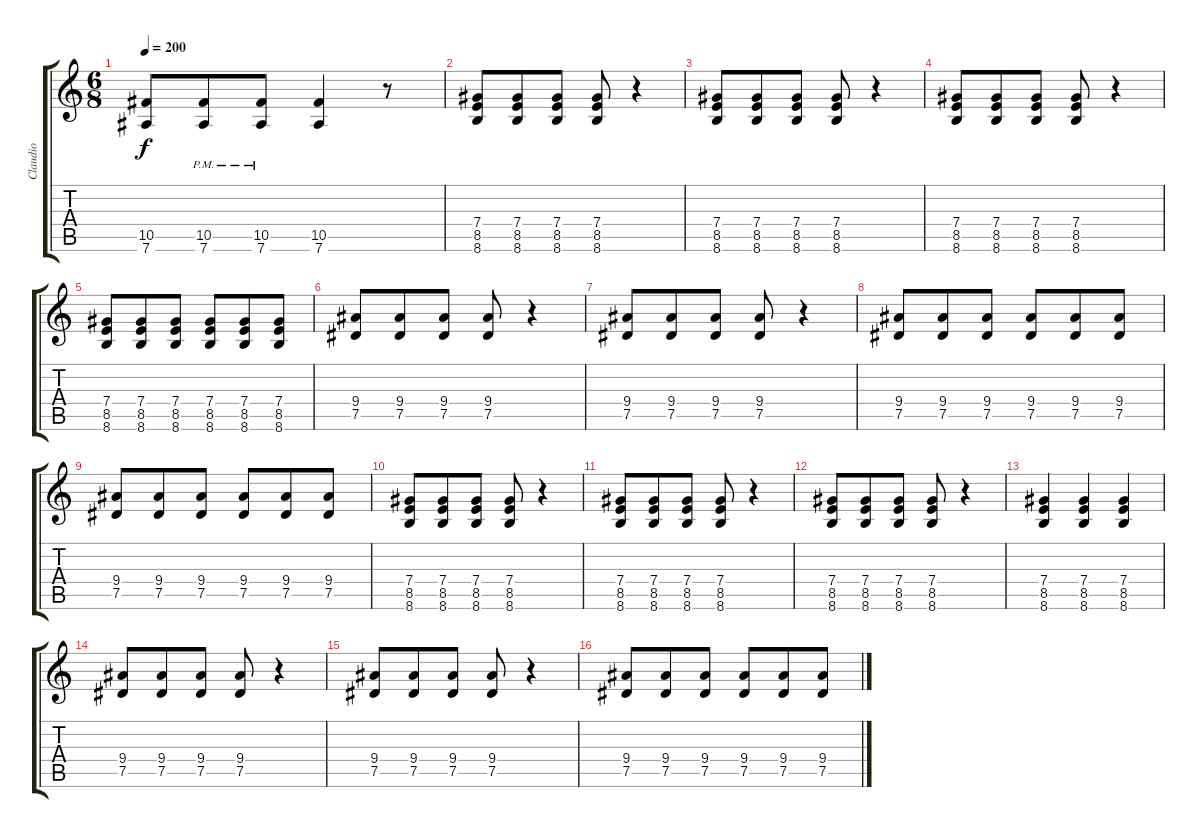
\track ("Claudio" "Claudio") {instrument overdrivenguitar}
\staff {score tabs}
\tuning (Eb4 Bb3 Gb3 Db3 Ab2 Eb2) {hide}
\ts (6 8)
\tempo 200
\clef g2
\ks c
(10.5 7.6).8{dy f} (10.5{pm} 7.6{pm}).8 (10.5{pm} 7.6{pm}).8 (10.5 7.6).4 r.8 |
(7.4 8.5 8.6).8{volume 11} (7.4 8.5 8.6).8 (7.4 8.5 8.6).8 (7.4 8.5 8.6).8 r.4 |
(7.4 8.5 8.6).8 (7.4 8.5 8.6).8 (7.4 8.5 8.6).8 (7.4 8.5 8.6).8 r.4 |
(7.4 8.5 8.6).8 (7.4 8.5 8.6).8 (7.4 8.5 8.6).8 (7.4 8.5 8.6).8 r.4 |
(7.4 8.5 8.6).8 (7.4 8.5 8.6).8 (7.4 8.5 8.6).8 (7.4 8.5 8.6).8 (7.4 8.5 8.6).8 (7.4 8.5 8.6).8 |
(9.4 7.5).8 (9.4 7.5).8 (9.4 7.5).8 (9.4 7.5).8 r.4 |
(9.4 7.5).8 (9.4 7.5).8 (9.4 7.5).8 (9.4 7.5).8 r.4 |
(9.4 7.5).8 (9.4 7.5).8 (9.4 7.5).8 (9.4 7.5).8 (9.4 7.5).8 (9.4 7.5).8 |
(9.4 7.5).8 (9.4 7.5).8 (9.4 7.5).8 (9.4 7.5).8 (9.4 7.5).8 (9.4 7.5).8 |
(7.4 8.5 8.6).8 (7.4 8.5 8.6).8 (7.4 8.5 8.6).8 (7.4 8.5 8.6).8 r.4 |
(7.4 8.5 8.6).8 (7.4 8.5 8.6).8 (7.4 8.5 8.6).8 (7.4 8.5 8.6).8 r.4 |
(7.4 8.5 8.6).8 (7.4 8.5 8.6).8 (7.4 8.5 8.6).8 (7.4 8.5 8.6).8 r.4 |
(7.4 8.5 8.6).4 (7.4 8.5 8.6).4 (7.4 8.5 8.6).4 |
(9.4 7.5).8 (9.4 7.5).8 (9.4 7.5).8 (9.4 7.5).8 r.4 |
(9.4 7.5).8 (9.4 7.5).8 (9.4 7.5).8 (9.4 7.5).8 r.4 |
(9.4 7.5).8 (9.4 7.5).8 (9.4 7.5).8 (9.4 7.5).8 (9.4 7.5).8 (9.4 7.5).8
